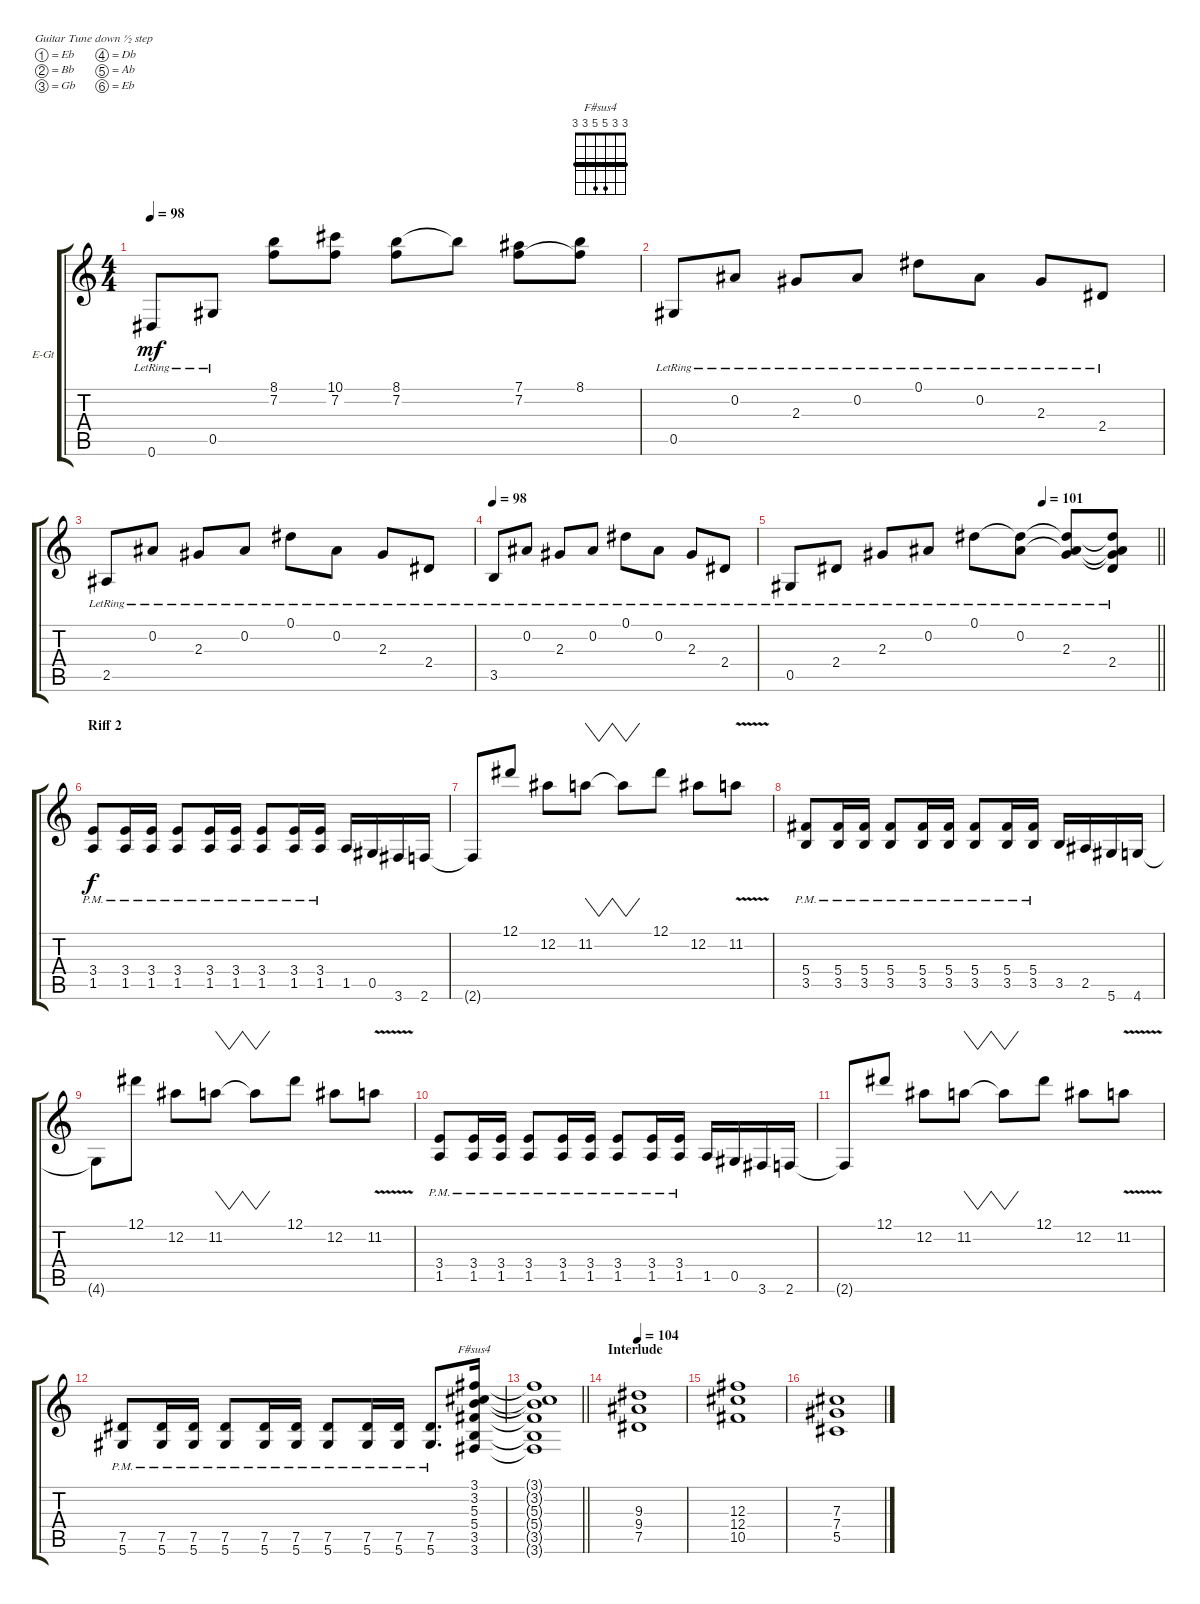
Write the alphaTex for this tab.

\bracketExtendMode groupsimilarinstruments
\firstSystemTrackNameOrientation horizontal
\otherSystemsTrackNameOrientation horizontal
\track ("Guitar 2" "E-Gt") {instrument distortionguitar}
\staff {score tabs}
\tuning (Eb4 Bb3 Gb3 Db3 Ab2 Eb2)
\chord ("F#sus4" 3 3 5 5 3 3) {barre (3 3 3)}
\ts (4 4)
\tempo 98
\clef g2
\ks c
0.6{lr}.8{dy mf} 0.5{lr}.8 (8.1 7.2).8 (10.1 7.2).8 (8.1 7.2).8 8.1{t}.8 (7.1 7.2).8 (8.1 7.2{t}).8 |
0.5{lr}.8 0.2{lr}.8 2.3{lr}.8 0.2{lr}.8 0.1{lr}.8 0.2{lr}.8 2.3{lr}.8 2.4{lr}.8 |
2.5{lr}.8 0.2{lr}.8 2.3{lr}.8 0.2{lr}.8 0.1{lr}.8 0.2{lr}.8 2.3{lr}.8 2.4{lr}.8 |
\tempo 98
3.5{lr}.8 0.2{lr}.8 2.3{lr}.8 0.2{lr}.8 0.1{lr}.8 0.2{lr}.8 2.3{lr}.8 2.4{lr}.8 |
\tempo (101 0.6875)
\barLineRight lightlight
0.5{lr}.8 2.4{lr}.8 2.3{lr}.8 0.2{lr}.8 0.1{lr}.8 (0.2 0.1{lr t}).8 (2.3 0.1{lr t} 0.2{t}).8 (0.1{lr t} 0.2{t} 2.3{t} 2.4).8 |
\section ("" "Riff 2")
(3.4{pm} 1.5{pm}).8{dy f} (3.4{pm} 1.5{pm}).16 (3.4{pm} 1.5{pm}).16 (3.4{pm} 1.5{pm}).8 (3.4{pm} 1.5{pm}).16 (3.4{pm} 1.5{pm}).16 (3.4{pm} 1.5{pm}).8 (3.4{pm} 1.5{pm}).16 (3.4{pm} 1.5{pm}).16 1.5.16 0.5.16 3.6.16 2.6.16 |
2.6{t}.8 12.1.8 12.2.8 11.2.8{vw} 11.2{t}.8{vw} 12.1.8 12.2.8 11.2{v}.8 |
(5.4{pm} 3.5{pm}).8 (5.4{pm} 3.5{pm}).16 (5.4{pm} 3.5{pm}).16 (5.4{pm} 3.5{pm}).8 (5.4{pm} 3.5{pm}).16 (5.4{pm} 3.5{pm}).16 (5.4{pm} 3.5{pm}).8 (5.4{pm} 3.5{pm}).16 (5.4{pm} 3.5{pm}).16 3.5.16 2.5.16 5.6.16 4.6.16 |
4.6{t}.8 12.1.8 12.2.8 11.2.8{vw} 11.2{t}.8{vw} 12.1.8 12.2.8 11.2{v}.8 |
(3.4{pm} 1.5{pm}).8 (3.4{pm} 1.5{pm}).16 (3.4{pm} 1.5{pm}).16 (3.4{pm} 1.5{pm}).8 (3.4{pm} 1.5{pm}).16 (3.4{pm} 1.5{pm}).16 (3.4{pm} 1.5{pm}).8 (3.4{pm} 1.5{pm}).16 (3.4{pm} 1.5{pm}).16 1.5.16 0.5.16 3.6.16 2.6.16 |
2.6{t}.8 12.1.8 12.2.8 11.2.8{vw} 11.2{t}.8{vw} 12.1.8 12.2.8 11.2{v}.8 |
(7.5{pm} 5.6{pm}).8 (7.5{pm} 5.6{pm}).16 (7.5{pm} 5.6{pm}).16 (7.5{pm} 5.6{pm}).8 (7.5{pm} 5.6{pm}).16 (7.5{pm} 5.6{pm}).16 (7.5{pm} 5.6{pm}).8 (7.5{pm} 5.6{pm}).16 (7.5{pm} 5.6{pm}).16 (7.5{pm} 5.6{pm}).8{d} (3.1 3.2 5.3 5.4 3.5 3.6).16{ch "F#sus4"} |
\barLineRight lightlight
(3.1{t} 3.2{t} 5.3{t} 5.4{t} 3.5{t} 3.6{t}).1 |
\section ("" "Interlude")
\tempo 104
(9.3 9.4 7.5).1 |
(12.3 12.4 10.5).1 |
(7.3 7.4 5.5).1
